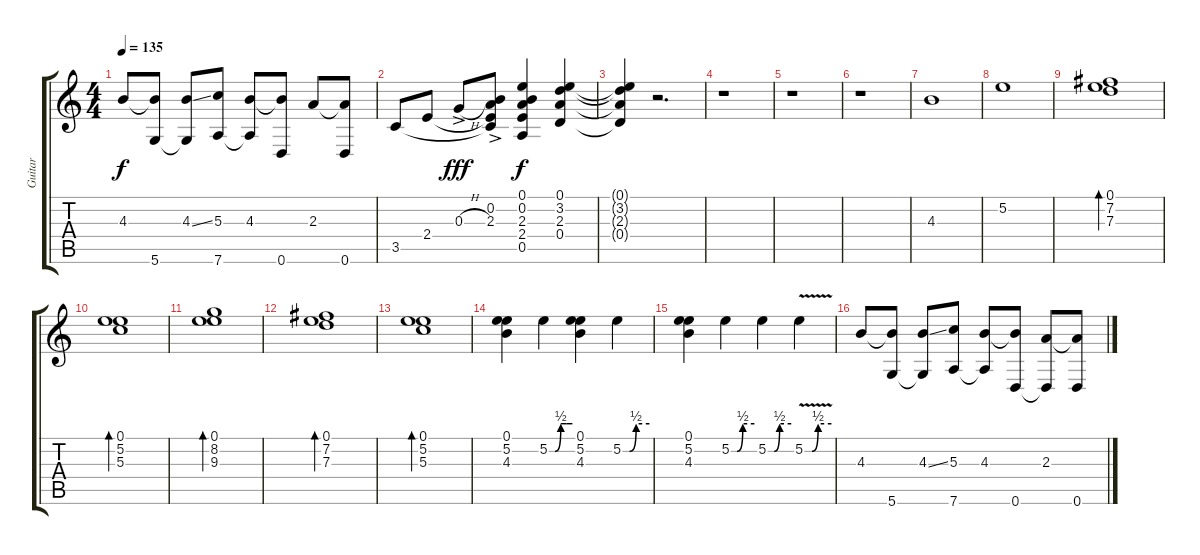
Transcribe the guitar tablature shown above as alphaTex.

\track ("Guitar" "Guitar") {instrument distortionguitar}
\staff {score tabs}
\tuning (E4 B3 G3 D3 A2 D2) {hide}
\ts (4 4)
\tempo 135
\clef g2
\ks c
4.3.8{dy f} (4.3{t} 5.6).8 (4.3{ss} 5.6{t}).8 (5.3 7.6).8 (4.3 7.6{t}).8 (4.3{t} 0.6).8 2.3.8 (2.3{t} 0.6).8 |
3.5.8 2.4.8 0.3{h ac}.8{dy fff} (0.2{ac} 2.3{ac} 2.4{t} 3.5{t}).8 (0.1 0.2 2.3 2.4 0.5).4{dy f} (0.1 3.2 2.3 0.4).4 |
(0.1{t} 3.2{t} 2.3{t} 0.4{t}).4{volume 0} r.2{d} |
r.1 |
r.1 |
r.1 |
4.3.1{volume 13 instrument electricguitarmuted} |
5.2.1 |
(0.1 7.2 7.3).1{bd 240} |
(0.1 5.2 5.3).1{bd 240} |
(0.1 8.2 9.3).1{bd 240} |
(0.1 7.2 7.3).1{bd 240} |
(0.1 5.2 5.3).1{bd 240} |
(0.1 5.2 4.3).4{instrument distortionguitar} 5.2{be (custom 0 0 15 0 30 2 45 2 60 2)}.4 (0.1 5.2 4.3).4 5.2{be (custom 0 0 15 0 30 2 60 2)}.4 |
(0.1 5.2 4.3).4 5.2{be (custom 0 0 15 0 30 2 60 2)}.4 5.2{be (custom 0 0 16 0 30 2 60 2)}.4 5.2{be (custom 0 0 16 0 30 2 60 2) v}.4 |
4.3.8 (4.3{t} 5.6).8 (4.3{ss} 5.6{t}).8 (5.3 7.6).8 (4.3 7.6{t}).8 (4.3{t} 0.6).8 (2.3 0.6{t}).8 (2.3{t} 0.6).8
